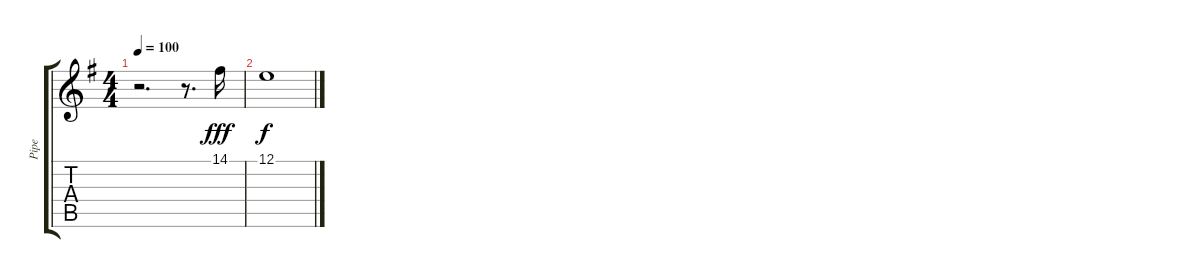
\track ("Pipe" "Pipe") {instrument shakuhachi}
\staff {score tabs}
\tuning (E4 B3 G3 D3 A2 E2) {hide}
\ts (4 4)
\tempo 100
\clef g2
\ks g
r.2{d dy f} r.8{d} 14.1.16{dy fff} |
12.1.1{dy f}
